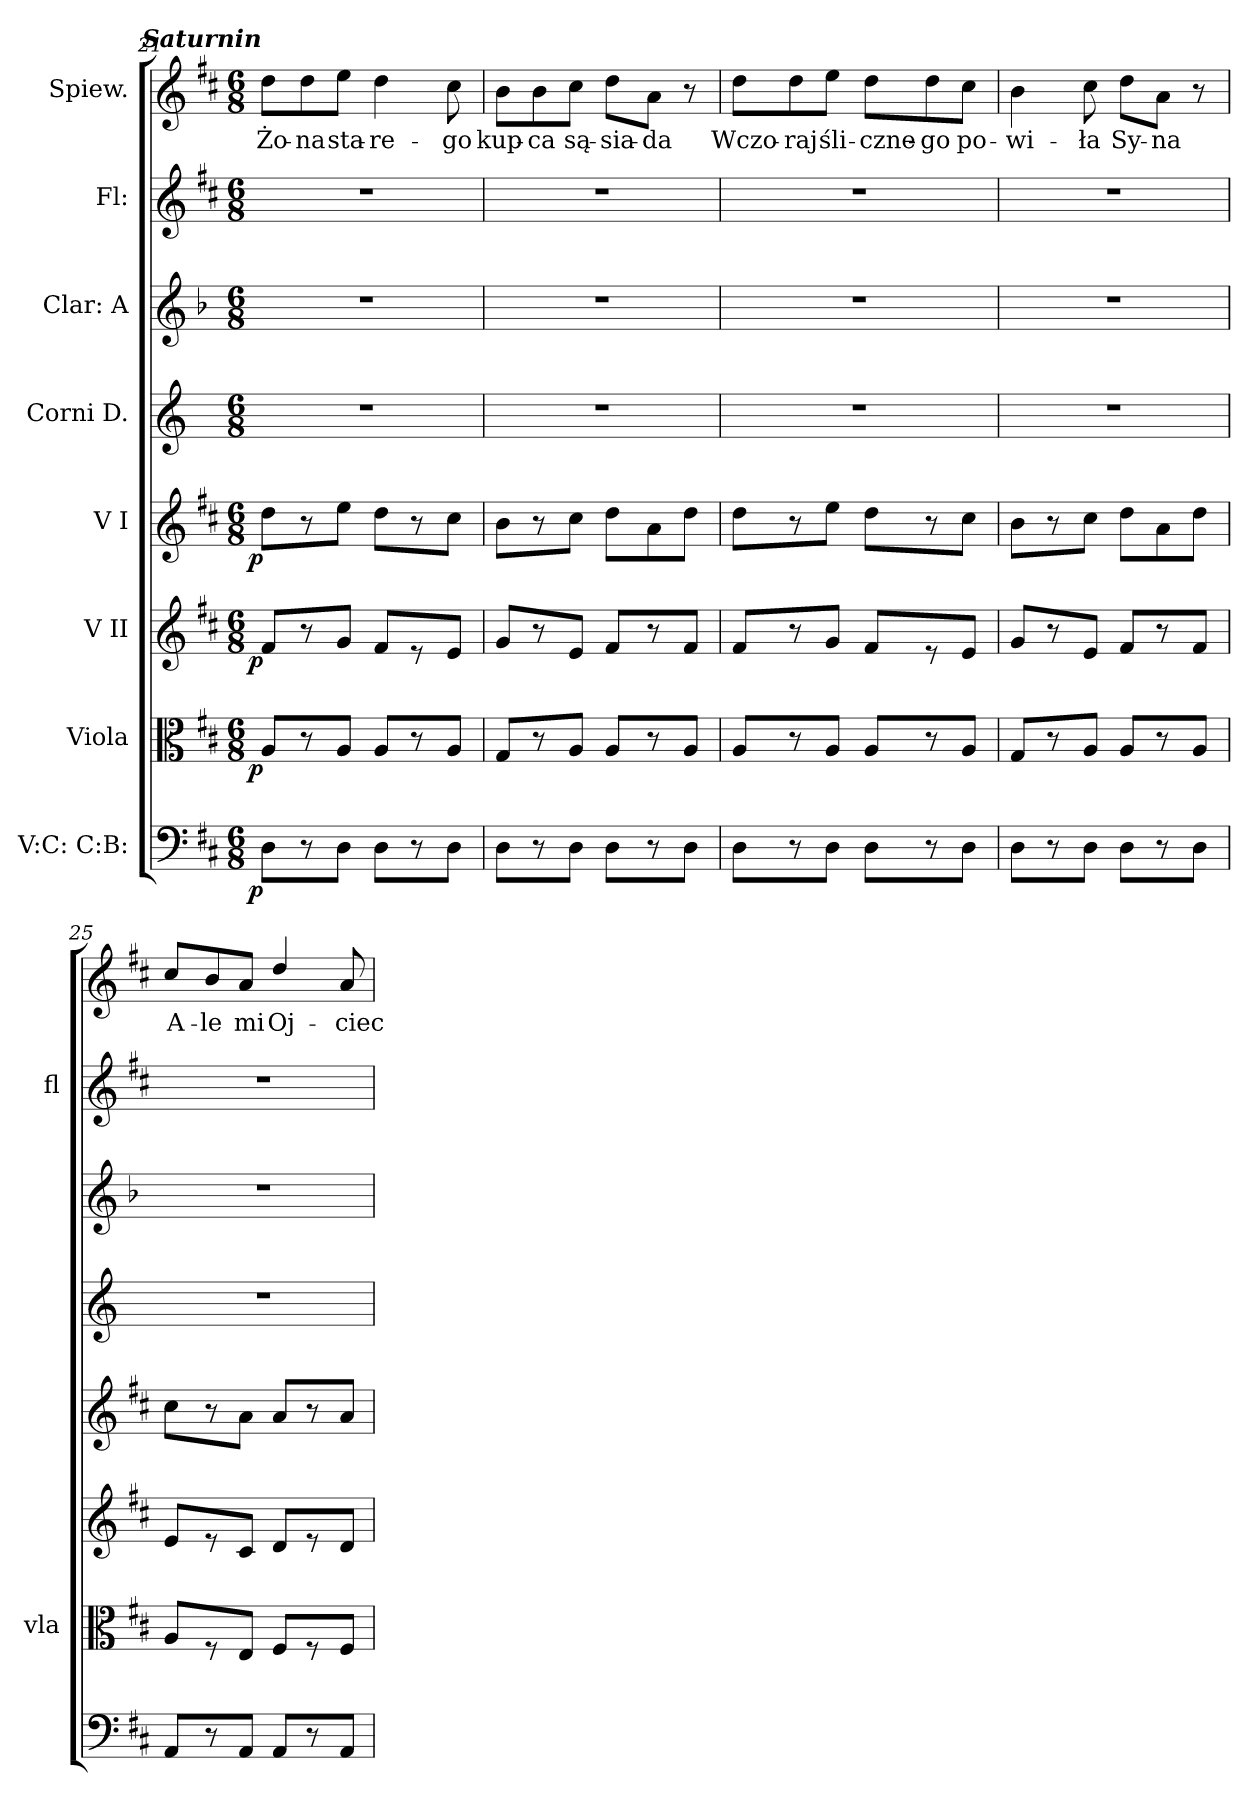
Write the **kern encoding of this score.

**kern	**dynam	**kern	**dynam	**kern	**dynam	**kern	**dynam	**kern	**kern	**kern	**kern	**text
*part8	*part8	*part7	*part7	*part6	*part6	*part5	*part5	*part4	*part3	*part2	*part1	*part1
*staff8	*staff8	*staff7	*staff7	*staff6	*staff6	*staff5	*staff5	*staff4	*staff3	*staff2	*staff1	*staff1
*I"V:C: C:B:	*	*I"Viola	*	*I"V II	*	*I"V I	*	*I"Corni D.	*I"Clar: A	*I"Fl:	*I"Spiew.	*
*	*	*I'vla	*	*	*	*	*	*	*	*I'fl	*	*
*clefF4	*	*clefC3	*	*clefG2	*	*clefG2	*	*clefG2	*clefG2	*clefG2	*clefG2	*
*	*	*	*	*	*	*	*	*ITrd6c10	*ITrd2c3	*	*	*
*k[f#c#]	*	*k[f#c#]	*	*k[f#c#]	*	*k[f#c#]	*	*k[f#c#]	*k[f#c#]	*k[f#c#]	*k[f#c#]	*
*M6/8	*	*M6/8	*	*M6/8	*	*M6/8	*	*M6/8	*M6/8	*M6/8	*M6/8	*
=21	=21	=21	=21	=21	=21	=21	=21	=21	=21	=21	=21	=21
!	!	!	!	!	!	!	!	!	!	!	!LO:TX:a:Bi:rj:t=Saturnin	!
!	!LO:DY:b:rj	!	!LO:DY:b:rj	!	!LO:DY:b:rj	!	!LO:DY:b:rj	!	!	!	!	!
8D\L	p	8A/L	p	8f#/L	p	8dd\L	p	2.r	2.r	2.r	8dd\L	Żo-
8r	.	8r	.	8r	.	8r	.	.	.	.	8dd\	-na
8D\J	.	8A/J	.	8g/J	.	8ee\J	.	.	.	.	8ee\J	sta-
8D\L	.	8A/L	.	8f#/L	.	8dd\L	.	.	.	.	4dd\	-re-
8r	.	8r	.	8r	.	8r	.	.	.	.	.	.
8D\J	.	8A/J	.	8e/J	.	8cc#\J	.	.	.	.	8cc#\	-go
=22	=22	=22	=22	=22	=22	=22	=22	=22	=22	=22	=22	=22
8D\L	.	8G/L	.	8g/L	.	8b\L	.	2.r	2.r	2.r	8b\L	kup-
8r	.	8r	.	8r	.	8r	.	.	.	.	8b\	-ca
8D\J	.	8A/J	.	8e/J	.	8cc#\J	.	.	.	.	8cc#\J	są-
8D\L	.	8A/L	.	8f#/L	.	8dd\L	.	.	.	.	8dd\L	-sia-
8r	.	8r	.	8r	.	8a\	.	.	.	.	8a\J	-da
8D\J	.	8A/J	.	8f#/J	.	8dd\J	.	.	.	.	8r	.
=23	=23	=23	=23	=23	=23	=23	=23	=23	=23	=23	=23	=23
8D\L	.	8A/L	.	8f#/L	.	8dd\L	.	2.r	2.r	2.r	8dd\L	Wczo-
8r	.	8r	.	8r	.	8r	.	.	.	.	8dd\	-raj
8D\J	.	8A/J	.	8g/J	.	8ee\J	.	.	.	.	8ee\J	śli-
8D\L	.	8A/L	.	8f#/L	.	8dd\L	.	.	.	.	8dd\L	-czne-
8r	.	8r	.	8r	.	8r	.	.	.	.	8dd\	-go
8D\J	.	8A/J	.	8e/J	.	8cc#\J	.	.	.	.	8cc#\J	po-
=24	=24	=24	=24	=24	=24	=24	=24	=24	=24	=24	=24	=24
8D\L	.	8G/L	.	8g/L	.	8b\L	.	2.r	2.r	2.r	4b\	-wi-
8r	.	8r	.	8r	.	8r	.	.	.	.	.	.
8D\J	.	8A/J	.	8e/J	.	8cc#\J	.	.	.	.	8cc#\	-ła
8D\L	.	8A/L	.	8f#/L	.	8dd\L	.	.	.	.	8dd\L	Sy-
8r	.	8r	.	8r	.	8a\	.	.	.	.	8a\J	-na
8D\J	.	8A/J	.	8f#/J	.	8dd\J	.	.	.	.	8r	.
=25	=25	=25	=25	=25	=25	=25	=25	=25	=25	=25	=25	=25
8AA/L	.	8A/L	.	8e/L	.	8cc#\L	.	2.r	2.r	2.r	8cc#/L	A-
8r	.	8r	.	8r	.	8r	.	.	.	.	8b/	-le
8AA/J	.	8E/J	.	8c#/J	.	8a\J	.	.	.	.	8a/J	mi
8AA/L	.	8F#/L	.	8d/L	.	8a/L	.	.	.	.	4dd/	Oj-
8r	.	8r	.	8r	.	8r	.	.	.	.	.	.
8AA/J	.	8F#/J	.	8d/J	.	8a/J	.	.	.	.	8a/	-ciec
=	=	=	=	=	=	=	=	=	=	=	=	=
*-	*-	*-	*-	*-	*-	*-	*-	*-	*-	*-	*-	*-
